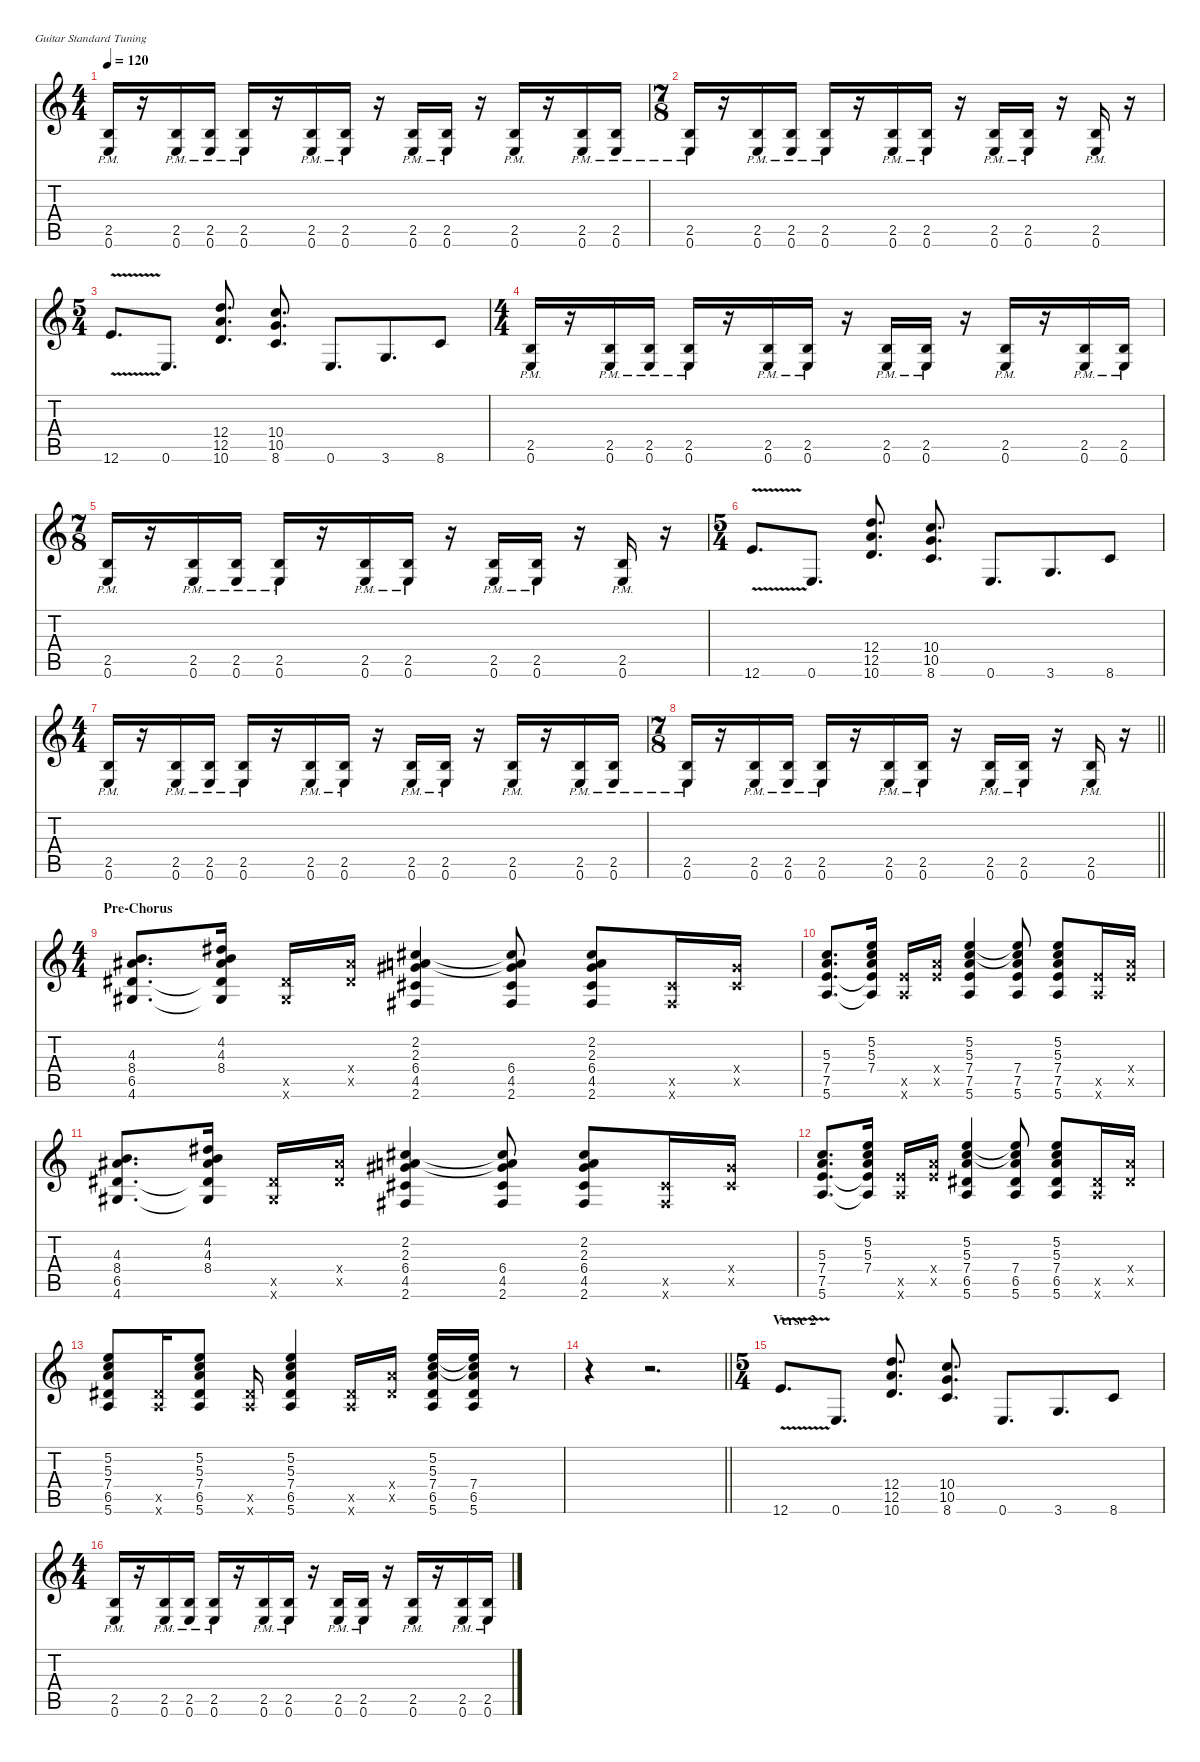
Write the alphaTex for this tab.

\defaultSystemsLayout 4
\hideDynamics
\bracketExtendMode nobrackets
\singleTrackTrackNamePolicy hidden
\multiTrackTrackNamePolicy hidden
\firstSystemTrackNameMode fullname
\firstSystemTrackNameOrientation horizontal
\otherSystemsTrackNameOrientation horizontal
\track ("Fredrik Akesson - Electric Guitar 1" "dist.guit.") {instrument distortionguitar}
\staff {score tabs}
\tuning (E4 B3 G3 D3 A2 E2)
\ts (4 4)
\beaming (8 2 2 2 2)
\tempo 120
\clef g2
\ks c
(2.5{pm} 0.6{pm}).16{dy ff beam Up} r.16{beam Up} (2.5{pm} 0.6{pm}).16{beam Up} (2.5{pm} 0.6{pm}).16{beam Up} (2.5{pm} 0.6{pm}).16{beam Up} r.16{beam Up} (2.5{pm} 0.6{pm}).16{beam Up} (2.5{pm} 0.6{pm}).16{beam Up} r.16{beam Up} (2.5{pm} 0.6{pm}).16{beam Up} (2.5{pm} 0.6{pm}).16{beam Up} r.16{beam Up} (2.5{pm} 0.6{pm}).16{beam Up} r.16{beam Up} (2.5{pm} 0.6{pm}).16{beam Up} (2.5{pm} 0.6{pm}).16{beam Up} |
\ts (7 8)
\beaming (8 2 2 2 2)
(2.5{pm} 0.6{pm}).16{beam Up} r.16{beam Up} (2.5{pm} 0.6{pm}).16{beam Up} (2.5{pm} 0.6{pm}).16{beam Up} (2.5{pm} 0.6{pm}).16{beam Up} r.16{beam Up} (2.5{pm} 0.6{pm}).16{beam Up} (2.5{pm} 0.6{pm}).16{beam Up} r.16{beam Up} (2.5{pm} 0.6{pm}).16{beam Up} (2.5{pm} 0.6{pm}).16{beam Up} r.16{beam Up} (2.5{pm} 0.6{pm}).16{beam Up} r.16{beam Up} |
\ts (5 4)
\beaming (8 2 2 2 4)
12.6{v}.8{d beam Up} 0.6.8{d beam Up} (12.4 12.5 10.6).8{d dy mp beam Up} (10.4 10.5 8.6).8{d beam Up} 0.6.8{d dy ff beam Up} 3.6.8{d beam Up} 8.6.8{beam Up} |
\ts (4 4)
\beaming (8 2 2 2 2)
(2.5{pm} 0.6{pm}).16{beam Up} r.16{beam Up} (2.5{pm} 0.6{pm}).16{beam Up} (2.5{pm} 0.6{pm}).16{beam Up} (2.5{pm} 0.6{pm}).16{beam Up} r.16{beam Up} (2.5{pm} 0.6{pm}).16{beam Up} (2.5{pm} 0.6{pm}).16{beam Up} r.16{beam Up} (2.5{pm} 0.6{pm}).16{beam Up} (2.5{pm} 0.6{pm}).16{beam Up} r.16{beam Up} (2.5{pm} 0.6{pm}).16{beam Up} r.16{beam Up} (2.5{pm} 0.6{pm}).16{beam Up} (2.5{pm} 0.6{pm}).16{beam Up} |
\ts (7 8)
\beaming (8 2 2 2 2)
(2.5{pm} 0.6{pm}).16{beam Up} r.16{beam Up} (2.5{pm} 0.6{pm}).16{beam Up} (2.5{pm} 0.6{pm}).16{beam Up} (2.5{pm} 0.6{pm}).16{beam Up} r.16{beam Up} (2.5{pm} 0.6{pm}).16{beam Up} (2.5{pm} 0.6{pm}).16{beam Up} r.16{beam Up} (2.5{pm} 0.6{pm}).16{beam Up} (2.5{pm} 0.6{pm}).16{beam Up} r.16{beam Up} (2.5{pm} 0.6{pm}).16{beam Up} r.16{beam Up} |
\ts (5 4)
\beaming (8 2 2 2 4)
12.6{v}.8{d beam Up} 0.6.8{d beam Up} (12.4 12.5 10.6).8{d dy mp beam Up} (10.4 10.5 8.6).8{d beam Up} 0.6.8{d dy ff beam Up} 3.6.8{d beam Up} 8.6.8{beam Up} |
\ts (4 4)
\beaming (8 2 2 2 2)
(2.5{pm} 0.6{pm}).16{beam Up} r.16{beam Up} (2.5{pm} 0.6{pm}).16{beam Up} (2.5{pm} 0.6{pm}).16{beam Up} (2.5{pm} 0.6{pm}).16{beam Up} r.16{beam Up} (2.5{pm} 0.6{pm}).16{beam Up} (2.5{pm} 0.6{pm}).16{beam Up} r.16{beam Up} (2.5{pm} 0.6{pm}).16{beam Up} (2.5{pm} 0.6{pm}).16{beam Up} r.16{beam Up} (2.5{pm} 0.6{pm}).16{beam Up} r.16{beam Up} (2.5{pm} 0.6{pm}).16{beam Up} (2.5{pm} 0.6{pm}).16{beam Up} |
\ts (7 8)
\beaming (8 2 2 2 2)
\barLineRight lightlight
(2.5{pm} 0.6{pm}).16{beam Up} r.16{beam Up} (2.5{pm} 0.6{pm}).16{beam Up} (2.5{pm} 0.6{pm}).16{beam Up} (2.5{pm} 0.6{pm}).16{beam Up} r.16{beam Up} (2.5{pm} 0.6{pm}).16{beam Up} (2.5{pm} 0.6{pm}).16{beam Up} r.16{beam Up} (2.5{pm} 0.6{pm}).16{beam Up} (2.5{pm} 0.6{pm}).16{beam Up} r.16{beam Up} (2.5{pm} 0.6{pm}).16{beam Up} r.16{beam Up} |
\ts (4 4)
\beaming (8 2 2 2 2)
\section ("" "Pre-Chorus")
(4.3 8.4{acc #} 6.5{acc #} 4.6{acc #}).8{d dy mp beam Up} (4.2{acc #} 4.3 8.4{acc #} 6.5{t acc #} 4.6{t acc #}).16{dy f beam Up} (6.5{x acc #} 4.6{x acc #}).16{beam Up} (8.4{x acc #} 6.5{x acc #}).16{beam Up} (2.2{acc #} 2.3 6.4{acc #} 4.5{acc #} 2.6{acc #}).4{dy mp beam Up} (2.2{t acc #} 2.3{t} 6.4{acc #} 4.5{acc #} 2.6{acc #}).8{dy f beam Up} (2.2{acc #} 2.3 6.4{acc #} 4.5{acc #} 2.6{acc #}).8{dy mp beam Up} (4.5{x acc #} 2.6{x acc #}).16{dy f beam Up} (6.4{x acc #} 4.5{x acc #}).16{beam Up} |
(5.3 7.4 7.5 5.6).8{d dy mp beam Up} (5.2 5.3 7.4 7.5{t} 5.6{t}).16{dy f beam Up} (7.5{x} 5.6{x}).16{beam Up} (7.4{x} 7.5{x}).16{beam Up} (5.2 5.3 7.4 7.5 5.6).4{dy mp beam Up} (5.2{t} 5.3{t} 7.4 7.5 5.6).8{dy f beam Up} (5.2 5.3 7.4 7.5 5.6).8{dy mp beam Up} (7.5{x} 5.6{x}).16{dy f beam Up} (7.4{x} 7.5{x}).16{beam Up} |
(4.3 8.4{acc #} 6.5{acc #} 4.6{acc #}).8{d dy mp beam Up} (4.2{acc #} 4.3 8.4{acc #} 6.5{t acc #} 4.6{t acc #}).16{dy f beam Up} (6.5{x acc #} 4.6{x acc #}).16{beam Up} (8.4{x acc #} 6.5{x acc #}).16{beam Up} (2.2{acc #} 2.3 6.4{acc #} 4.5{acc #} 2.6{acc #}).4{dy mp beam Up} (2.2{t acc #} 2.3{t} 6.4{acc #} 4.5{acc #} 2.6{acc #}).8{dy f beam Up} (2.2{acc #} 2.3 6.4{acc #} 4.5{acc #} 2.6{acc #}).8{dy mp beam Up} (4.5{x acc #} 2.6{x acc #}).16{dy f beam Up} (6.4{x acc #} 4.5{x acc #}).16{beam Up} |
(5.3 7.4 7.5 5.6).8{d dy mp beam Up} (5.2 5.3 7.4 7.5{t} 5.6{t}).16{dy f beam Up} (7.5{x} 5.6{x}).16{beam Up} (7.4{x} 7.5{x}).16{beam Up} (5.2 5.3 7.4 6.5{acc #} 5.6).4{dy mp beam Up} (5.2{t} 5.3{t} 7.4 6.5{acc #} 5.6).8{dy f beam Up} (5.2 5.3 7.4 6.5{acc #} 5.6).8{dy mp beam Up} (6.5{x acc #} 5.6{x}).16{dy f beam Up} (7.4{x} 6.5{x acc #}).16{beam Up} |
(5.2 5.3 7.4 6.5{acc #} 5.6).8{dy mp beam Up} (6.5{x acc #} 5.6{x}).16{dy f beam Up} (5.2 5.3 7.4 6.5{acc #} 5.6).8{dy mp beam Up} (6.5{x acc #} 5.6{x}).16{dy f beam Up} (5.2 5.3 7.4 6.5{acc #} 5.6).4{dy mp beam Up} (6.5{x acc #} 5.6{x}).16{dy f beam Up} (7.4{x} 6.5{x acc #}).16{beam Up} (5.2 5.3 7.4 6.5{acc #} 5.6).16{dy mp beam Up} (5.2{t} 5.3{t} 7.4 6.5{acc #} 5.6).16{dy f beam Up} r.8{beam Up} |
\barLineRight lightlight
r.4{beam Down} r.2{d beam Down} |
\ts (5 4)
\beaming (8 2 2 2 4)
\section ("" "Verse 2")
12.6{v}.8{d dy ff beam Up} 0.6.8{d beam Up} (12.4 12.5 10.6).8{d dy mp beam Up} (10.4 10.5 8.6).8{d beam Up} 0.6.8{d dy ff beam Up} 3.6.8{d beam Up} 8.6.8{beam Up} |
\ts (4 4)
\beaming (8 2 2 2 2)
(2.5{pm} 0.6{pm}).16{beam Up} r.16{beam Up} (2.5{pm} 0.6{pm}).16{beam Up} (2.5{pm} 0.6{pm}).16{beam Up} (2.5{pm} 0.6{pm}).16{beam Up} r.16{beam Up} (2.5{pm} 0.6{pm}).16{beam Up} (2.5{pm} 0.6{pm}).16{beam Up} r.16{beam Up} (2.5{pm} 0.6{pm}).16{beam Up} (2.5{pm} 0.6{pm}).16{beam Up} r.16{beam Up} (2.5{pm} 0.6{pm}).16{beam Up} r.16{beam Up} (2.5{pm} 0.6{pm}).16{beam Up} (2.5{pm} 0.6{pm}).16{beam Up}
